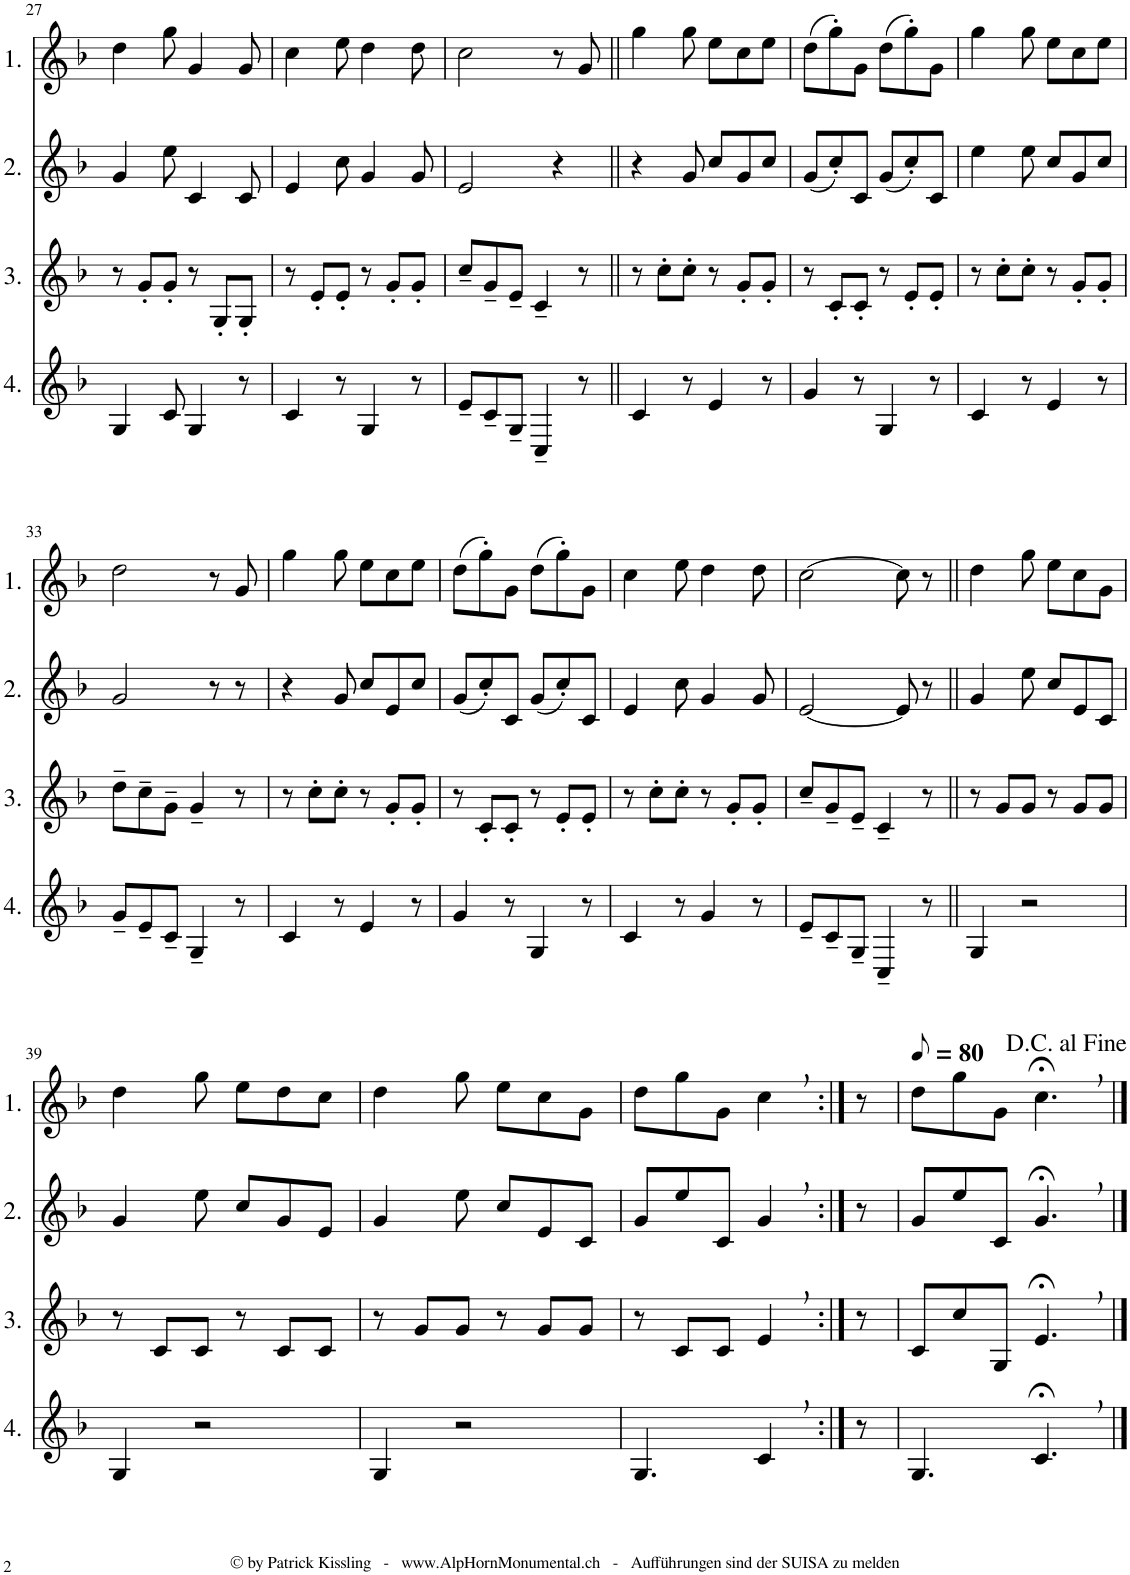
**kern	**kern	**kern	**kern
*part4	*part3	*part2	*part1
*staff4	*staff3	*staff2	*staff1
*I"4.	*I"3.	*I"2.	*I"1.
!!LO:PB:g=z
*clefG2	*clefG2	*clefG2	*clefG2
*Trd4c7	*Trd4c7	*Trd4c7	*Trd4c7
*k[b-]	*k[b-]	*k[b-]	*k[b-]
*M6/8	*M6/8	*M6/8	*M6/8
=27	=27	=27	=27
4G/	8r	4g/	4dd\
.	8g'/L	.	.
8c/	8g'/J	8ee\	8gg\
4G/	8r	4c/	4g/
.	8G'/L	.	.
8r	8G'/J	8c/	8g/
=28	=28	=28	=28
4c/	8r	4e/	4cc\
.	8e'/L	.	.
8r	8e'/J	8cc\	8ee\
4G/	8r	4g/	4dd\
.	8g'/L	.	.
8r	8g'/J	8g/	8dd\
=29	=29	=29	=29
8e~/L	8cc~/L	2e/	2cc\
8c~/	8g~/	.	.
8G~/J	8e~/J	.	.
4C~/	4c~/	.	.
.	.	4r	8r
8r	8r	.	8g/
=30||	=30||	=30||	=30||
4c/	8r	4r	4gg\
.	8cc'\L	.	.
8r	8cc'\J	8g/	8gg\
4e/	8r	8cc/L	8ee\L
.	8g'/L	8g/	8cc\
8r	8g'/J	8cc/J	8ee\J
=31	=31	=31	=31
4g/	8r	(8g/L	(8dd\L
.	8c'/L	8cc'/)	8gg'\)
8r	8c'/J	8c/J	8g\J
4G/	8r	(8g/L	(8dd\L
.	8e'/L	8cc'/)	8gg'\)
8r	8e'/J	8c/J	8g\J
=32	=32	=32	=32
4c/	8r	4ee\	4gg\
.	8cc'\L	.	.
8r	8cc'\J	8ee\	8gg\
4e/	8r	8cc/L	8ee\L
.	8g'/L	8g/	8cc\
8r	8g'/J	8cc/J	8ee\J
!!LO:LB:g=z
=33	=33	=33	=33
8g~/L	8dd~\L	2g/	2dd\
8e~/	8cc~\	.	.
8c~/J	8g~\J	.	.
4G~/	4g~/	.	.
.	.	8r	8r
8r	8r	8r	8g/
=34	=34	=34	=34
4c/	8r	4r	4gg\
.	8cc'\L	.	.
8r	8cc'\J	8g/	8gg\
4e/	8r	8cc/L	8ee\L
.	8g'/L	8e/	8cc\
8r	8g'/J	8cc/J	8ee\J
=35	=35	=35	=35
4g/	8r	(8g/L	(8dd\L
.	8c'/L	8cc'/)	8gg'\)
8r	8c'/J	8c/J	8g\J
4G/	8r	(8g/L	(8dd\L
.	8e'/L	8cc'/)	8gg'\)
8r	8e'/J	8c/J	8g\J
=36	=36	=36	=36
4c/	8r	4e/	4cc\
.	8cc'\L	.	.
8r	8cc'\J	8cc\	8ee\
4g/	8r	4g/	4dd\
.	8g'/L	.	.
8r	8g'/J	8g/	8dd\
=37	=37	=37	=37
8e~/L	8cc~/L	[2e/	[2cc\
8c~/	8g~/	.	.
8G~/J	8e~/J	.	.
4C~/	4c~/	.	.
.	.	8e/]	8cc\]
8r	8r	8r	8r
=38||	=38||	=38||	=38||
4G/	8r	4g/	4dd\
.	8g/L	.	.
2r	8g/J	8ee\	8gg\
.	8r	8cc/L	8ee\L
.	8g/L	8e/	8cc\
.	8g/J	8c/J	8g\J
!!LO:LB:g=z
=39	=39	=39	=39
4G/	8r	4g/	4dd\
.	8c/L	.	.
2r	8c/J	8ee\	8gg\
.	8r	8cc/L	8ee\L
.	8c/L	8g/	8dd\
.	8c/J	8e/J	8cc\J
=40	=40	=40	=40
4G/	8r	4g/	4dd\
.	8g/L	.	.
2r	8g/J	8ee\	8gg\
.	8r	8cc/L	8ee\L
.	8g/L	8e/	8cc\
.	8g/J	8c/J	8g\J
=41	=41	=41	=41
4.G/	8r	8g/L	8dd\L
.	8c/L	8ee/	8gg\
.	8c/J	8c/J	8g\J
4c,/	4e,/	4g,/	4cc,\
=42:|!	=42:|!	=42:|!	=42:|!
8r	8r	8r	8r
=43	=43	=43	=43
*	*	*	*MM40
4.G/	8c/L	8g/L	8dd\L
.	8cc/	8ee/	8gg\
.	8G/J	8c/J	8g\J
4.c;<,/	4.e;<,/	4.g;<,/	4.cc;<,\
==	==	==	==
*-	*-	*-	*-
